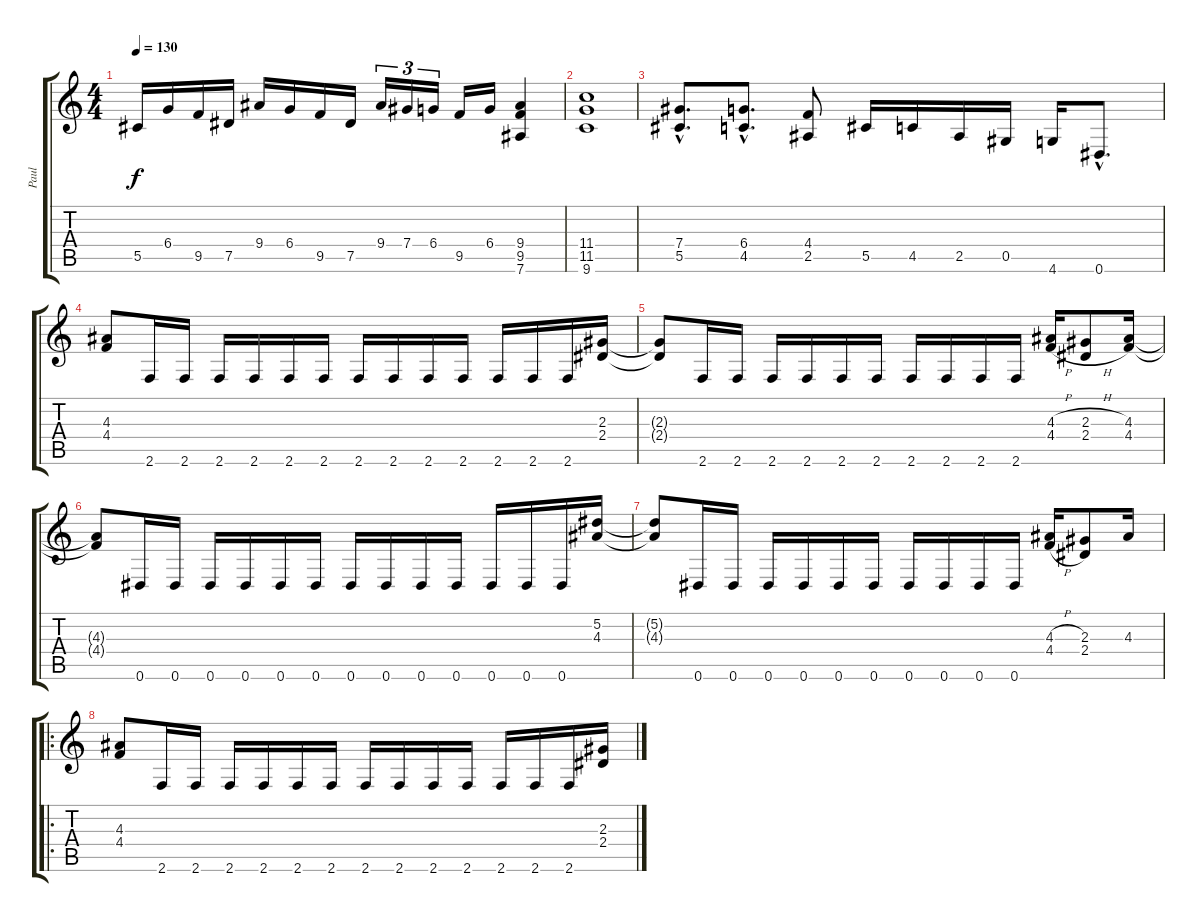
\track ("Paul" "Paul") {instrument distortionguitar}
\staff {score tabs}
\tuning (Eb4 Bb3 Gb3 Db3 Ab2 Eb2) {hide}
\ts (4 4)
\tempo 130
\clef g2
\ks c
5.5.16{dy f} 6.4.16 9.5.16 7.5.16 9.4.16 6.4.16 9.5.16 7.5.16 9.4.16{tu (3 2)} 7.4.16{tu (3 2)} 6.4.16{tu (3 2)} 9.5.16 6.4.16 (9.4 9.5 7.6).4 |
(11.4 11.5 9.6).1 |
(7.4{hac} 5.5{hac}).8{d} (6.4{hac} 4.5{hac}).8{d} (4.4 2.5).8 5.5.16 4.5.16 2.5.16 0.5.16 4.6.16 0.6{hac}.8{d} |
(4.3 4.4).8 2.6.16 2.6.16 2.6.16 2.6.16 2.6.16 2.6.16 2.6.16 2.6.16 2.6.16 2.6.16 2.6.16 2.6.16 2.6.16 (2.3 2.4).16 |
(2.3{t} 2.4{t}).8 2.6.16 2.6.16 2.6.16 2.6.16 2.6.16 2.6.16 2.6.16 2.6.16 2.6.16 2.6.16 (4.3{h} 4.4{h}).16 (2.3{h} 2.4{h}).8 (4.3 4.4).16 |
(4.3{t} 4.4{t}).8 0.6.16 0.6.16 0.6.16 0.6.16 0.6.16 0.6.16 0.6.16 0.6.16 0.6.16 0.6.16 0.6.16 0.6.16 0.6.16 (5.2 4.3).16 |
(5.2{t} 4.3{t}).8 0.6.16 0.6.16 0.6.16 0.6.16 0.6.16 0.6.16 0.6.16 0.6.16 0.6.16 0.6.16 (4.3{h} 4.4{h}).16 (2.3 2.4).8 4.3.16 |
\ro
(4.3 4.4).8 2.6.16 2.6.16 2.6.16 2.6.16 2.6.16 2.6.16 2.6.16 2.6.16 2.6.16 2.6.16 2.6.16 2.6.16 2.6.16 (2.3 2.4).16
